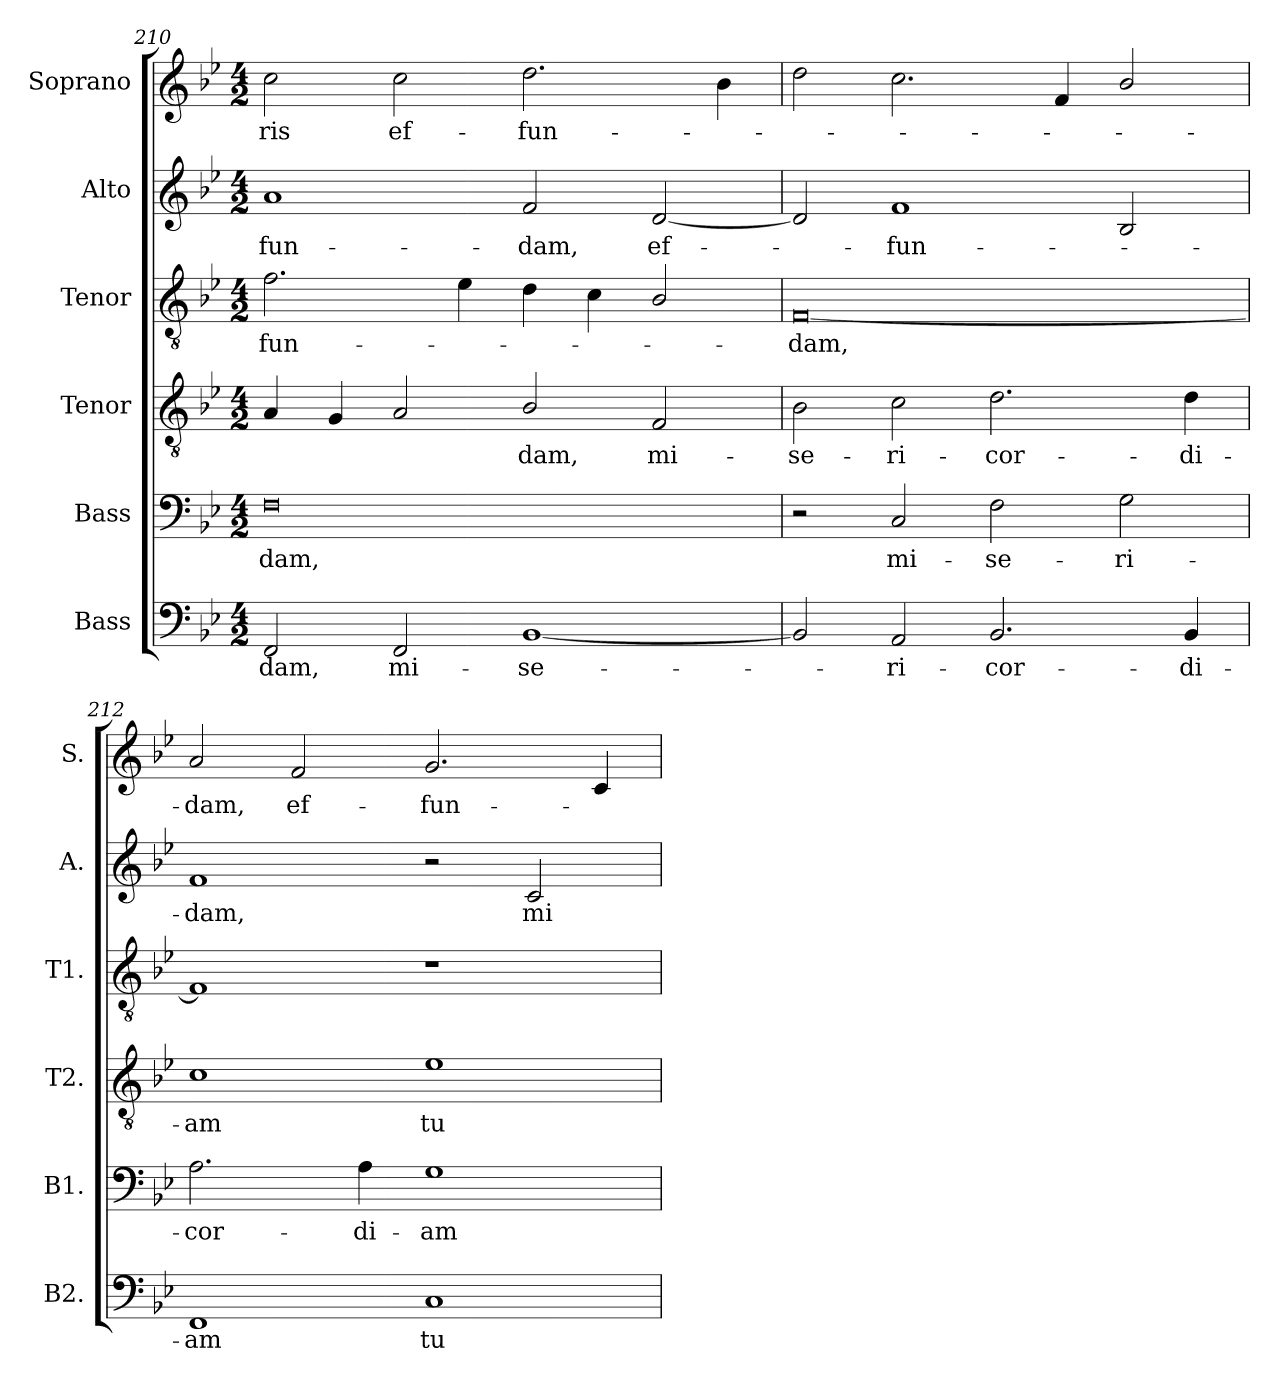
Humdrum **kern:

**kern	**text	**kern	**text	**kern	**text	**kern	**text	**kern	**text	**kern	**text
*part6	*part6	*part5	*part5	*part4	*part4	*part3	*part3	*part2	*part2	*part1	*part1
*staff6	*staff6	*staff5	*staff5	*staff4	*staff4	*staff3	*staff3	*staff2	*staff2	*staff1	*staff1
*I"Bass	*	*I"Bass	*	*I"Tenor	*	*I"Tenor	*	*I"Alto	*	*I"Soprano	*
*I'B2.	*	*I'B1.	*	*I'T2.	*	*I'T1.	*	*I'A.	*	*I'S.	*
*clefF4	*	*clefF4	*	*clefGv2	*	*clefGv2	*	*clefG2	*	*clefG2	*
*	*	*	*	*ITrd7c12	*	*ITrd7c12	*	*	*	*	*
*k[b-e-]	*	*k[b-e-]	*	*k[b-e-]	*	*k[b-e-]	*	*k[b-e-]	*	*k[b-e-]	*
*B-:	*	*B-:	*	*B-:	*	*B-:	*	*B-:	*	*B-:	*
*M4/2	*	*M4/2	*	*M4/2	*	*M4/2	*	*M4/2	*	*M4/2	*
=210	=210	=210	=210	=210	=210	=210	=210	=210	=210	=210	=210
!	!LO:LY:b:color=#000000	!	!	!	!	!	!	!	!	!	!
!	!	!	!LO:LY:b:color=#000000	!	!	!	!	!	!	!	!
!	!	!	!	!	!	!	!LO:LY:b:color=#000000	!	!	!	!
!	!	!	!	!	!	!	!	!	!LO:LY:b:color=#000000	!	!
!	!	!	!	!	!	!	!	!	!	!	!LO:LY:b:color=#000000
2FFi/	-dam,	0Fi	-dam,	4AAi/	.	2.Fi\	-fun-	1ai	-fun-	2cci\	-ris
.	.	.	.	4GGi/	.	.	.	.	.	.	.
!	!LO:LY:b:color=#000000	!	!	!	!	!	!	!	!	!	!
!	!	!	!	!	!	!	!	!	!	!	!LO:LY:b:color=#000000
2FFi/	mi-	.	.	2AAi/	.	.	.	.	.	2cci\	ef-
.	.	.	.	.	.	4E-i\	.	.	.	.	.
!	!LO:LY:b:color=#000000	!	!	!	!	!	!	!	!	!	!
!	!	!	!	!	!LO:LY:b:color=#000000	!	!	!	!	!	!
!	!	!	!	!	!	!	!	!	!LO:LY:b:color=#000000	!	!
!	!	!	!	!	!	!	!	!	!	!	!LO:LY:b:color=#000000
[<1BB-i	-se-	.	.	2BB-i/	-dam,	4Di\	.	2fi/	-dam,	2.ddi\	-fun-
.	.	.	.	.	.	4Ci\	.	.	.	.	.
!	!	!	!	!	!LO:LY:b:color=#000000	!	!	!	!	!	!
!	!	!	!	!	!	!	!	!	!LO:LY:b:color=#000000	!	!
.	.	.	.	2FFi/	mi-	2BB-i/	.	[<2di/	ef-	.	.
.	.	.	.	.	.	.	.	.	.	4b-i\	.
!!LO:LB:g=z
=211	=211	=211	=211	=211	=211	=211	=211	=211	=211	=211	=211
!	!	!	!	!	!LO:LY:b:color=#000000	!	!	!	!	!	!
!	!	!	!	!	!	!	!LO:LY:b:color=#000000	!	!	!	!
2BB-i/]	.	2r	.	2BB-i\	-se-	[<0FFi	-dam,	2di/]	.	2ddi\	.
!	!LO:LY:b:color=#000000	!	!	!	!	!	!	!	!	!	!
!	!	!	!LO:LY:b:color=#000000	!	!	!	!	!	!	!	!
!	!	!	!	!	!LO:LY:b:color=#000000	!	!	!	!	!	!
!	!	!	!	!	!	!	!	!	!LO:LY:b:color=#000000	!	!
2AAi/	-ri-	2Ci/	mi-	2Ci\	-ri-	.	.	1fi	-fun-	2.cci\	.
!	!LO:LY:b:color=#000000	!	!	!	!	!	!	!	!	!	!
!	!	!	!LO:LY:b:color=#000000	!	!	!	!	!	!	!	!
!	!	!	!	!	!LO:LY:b:color=#000000	!	!	!	!	!	!
2.BB-i/	-cor-	2Fi\	-se-	2.Di\	-cor-	.	.	.	.	.	.
.	.	.	.	.	.	.	.	.	.	4fi/	.
!	!	!	!LO:LY:b:color=#000000	!	!	!	!	!	!	!	!
.	.	2Gi\	-ri-	.	.	.	.	2B-i/	.	2b-i/	.
!	!LO:LY:b:color=#000000	!	!	!	!	!	!	!	!	!	!
!	!	!	!	!	!LO:LY:b:color=#000000	!	!	!	!	!	!
4BB-i/	-di-	.	.	4Di\	-di-	.	.	.	.	.	.
=212	=212	=212	=212	=212	=212	=212	=212	=212	=212	=212	=212
!	!LO:LY:b:color=#000000	!	!	!	!	!	!	!	!	!	!
!	!	!	!LO:LY:b:color=#000000	!	!	!	!	!	!	!	!
!	!	!	!	!	!LO:LY:b:color=#000000	!	!	!	!	!	!
!	!	!	!	!	!	!	!	!	!LO:LY:b:color=#000000	!	!
!	!	!	!	!	!	!	!	!	!	!	!LO:LY:b:color=#000000
1FFi	-am	2.Ai\	-cor-	1Ci	-am	1FFi]	.	1fi	-dam,	2ai/	-dam,
!	!	!	!	!	!	!	!	!	!	!	!LO:LY:b:color=#000000
.	.	.	.	.	.	.	.	.	.	2fi/	ef-
!	!	!	!LO:LY:b:color=#000000	!	!	!	!	!	!	!	!
.	.	4Ai\	-di-	.	.	.	.	.	.	.	.
!	!LO:LY:b:color=#000000	!	!	!	!	!	!	!	!	!	!
!	!	!	!LO:LY:b:color=#000000	!	!	!	!	!	!	!	!
!	!	!	!	!	!LO:LY:b:color=#000000	!	!	!	!	!	!
!	!	!	!	!	!	!	!	!	!	!	!LO:LY:b:color=#000000
1Ci	tu-	1Gi	-am	1E-i	tu-	1r	.	2r	.	2.gi/	-fun-
!	!	!	!	!	!	!	!	!	!LO:LY:b:color=#000000	!	!
.	.	.	.	.	.	.	.	2ci/	mi-	.	.
.	.	.	.	.	.	.	.	.	.	4ci/	.
=	=	=	=	=	=	=	=	=	=	=	=
*-	*-	*-	*-	*-	*-	*-	*-	*-	*-	*-	*-
